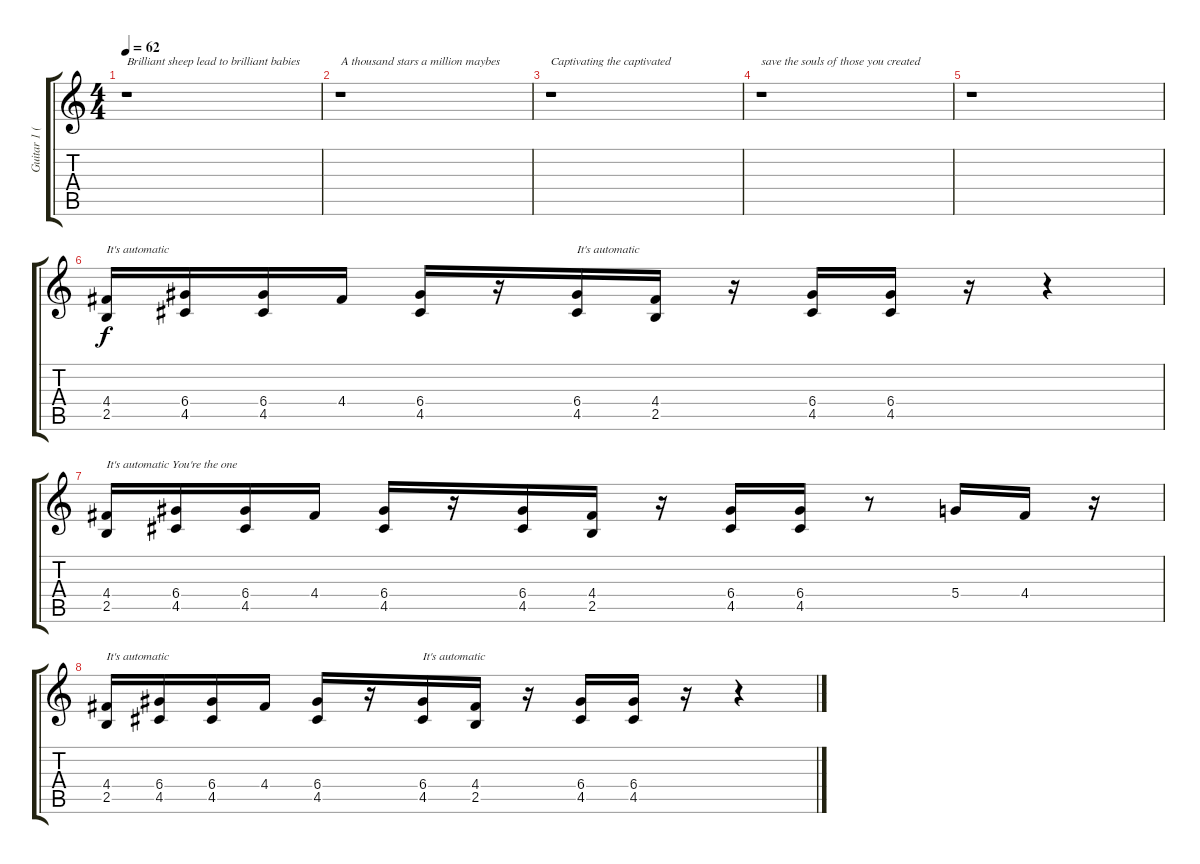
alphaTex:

\track ("Guitar 1 (General Idea)" "Guitar 1 (") {instrument distortionguitar}
\staff {score tabs}
\tuning (E4 B3 G3 D3 A2 E2) {hide}
\ts (4 4)
\tempo 62
\clef g2
\ks c
r.1{txt "Brilliant sheep lead to brilliant babies" dy f} |
r.1{txt "A thousand stars a million maybes"} |
r.1{txt "Captivating the captivated"} |
r.1{txt "save the souls of those you created"} |
r.1 |
(4.4 2.5).16{txt "It's automatic"} (6.4 4.5).16 (6.4 4.5).16 4.4.16 (6.4 4.5).16 r.16 (6.4 4.5).16{txt "It's automatic"} (4.4 2.5).16 r.16 (6.4 4.5).16 (6.4 4.5).16 r.16 r.4 |
(4.4 2.5).16{txt "It's automatic You're the one"} (6.4 4.5).16 (6.4 4.5).16 4.4.16 (6.4 4.5).16 r.16 (6.4 4.5).16 (4.4 2.5).16 r.16 (6.4 4.5).16 (6.4 4.5).16 r.8 5.4.16 4.4.16 r.16 |
(4.4 2.5).16{txt "It's automatic"} (6.4 4.5).16 (6.4 4.5).16 4.4.16 (6.4 4.5).16 r.16 (6.4 4.5).16{txt "It's automatic"} (4.4 2.5).16 r.16 (6.4 4.5).16 (6.4 4.5).16 r.16 r.4
